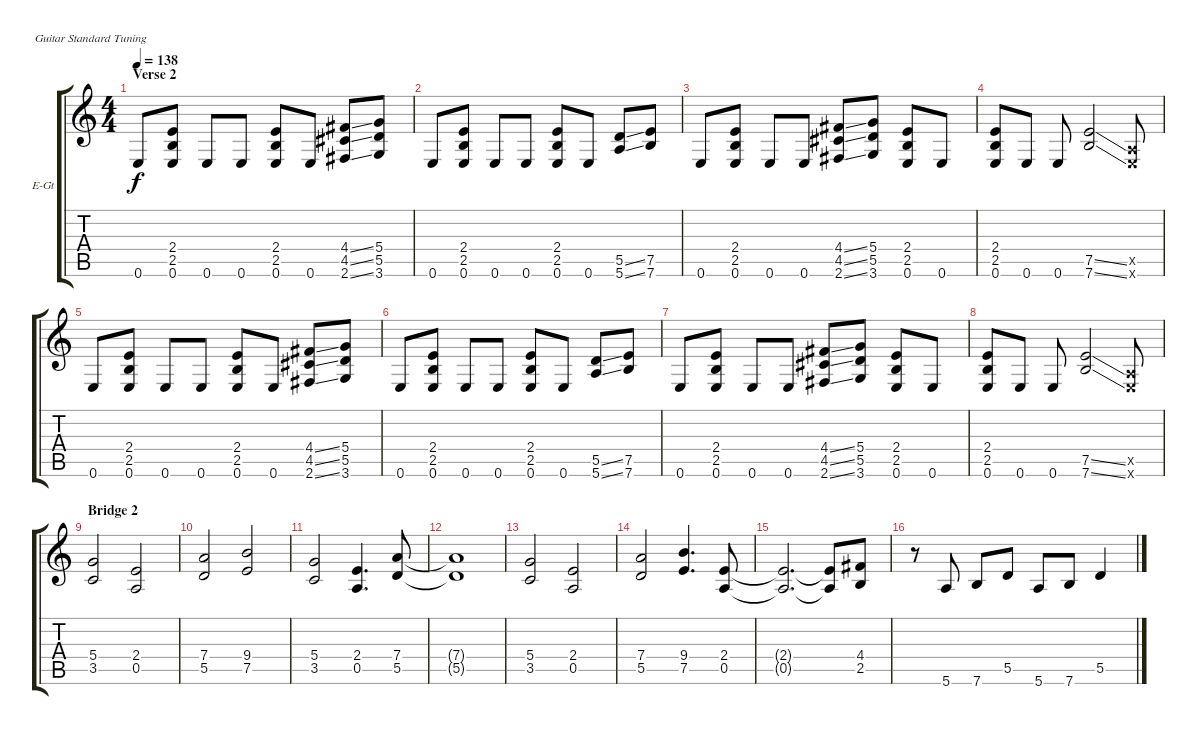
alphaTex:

\bracketExtendMode groupsimilarinstruments
\firstSystemTrackNameOrientation horizontal
\otherSystemsTrackNameOrientation horizontal
\track ("Bolshakov" "E-Gt") {instrument overdrivenguitar}
\staff {score tabs}
\tuning (E4 B3 G3 D3 A2 E2)
\ts (4 4)
\section ("" "Verse 2")
\tempo 138
\clef g2
\ks c
0.6.8{dy f} (2.4 2.5 0.6).8 0.6.8 0.6.8 (2.4 2.5 0.6).8 0.6.8 (4.4{ss} 4.5{ss} 2.6{ss}).8 (5.4 5.5 3.6).8 |
0.6.8 (2.4 2.5 0.6).8 0.6.8 0.6.8 (2.4 2.5 0.6).8 0.6.8 (5.5{ss} 5.6{ss}).8 (7.5 7.6).8 |
0.6.8 (2.4 2.5 0.6).8 0.6.8 0.6.8 (4.4{ss} 4.5{ss} 2.6{ss}).8 (5.4 5.5 3.6).8 (2.4 2.5 0.6).8 0.6.8 |
(2.4 2.5 0.6).8 0.6.8 0.6.8 (7.5{ss} 7.6{ss}).2 (0.5{x} 0.6{x}).8 |
0.6.8 (2.4 2.5 0.6).8 0.6.8 0.6.8 (2.4 2.5 0.6).8 0.6.8 (4.4{ss} 4.5{ss} 2.6{ss}).8 (5.4 5.5 3.6).8 |
0.6.8 (2.4 2.5 0.6).8 0.6.8 0.6.8 (2.4 2.5 0.6).8 0.6.8 (5.5{ss} 5.6{ss}).8 (7.5 7.6).8 |
0.6.8 (2.4 2.5 0.6).8 0.6.8 0.6.8 (4.4{ss} 4.5{ss} 2.6{ss}).8 (5.4 5.5 3.6).8 (2.4 2.5 0.6).8 0.6.8 |
(2.4 2.5 0.6).8 0.6.8 0.6.8 (7.5{ss} 7.6{ss}).2 (0.5{x} 0.6{x}).8 |
\section ("" "Bridge 2")
(5.4 3.5).2 (2.4 0.5).2 |
(7.4 5.5).2 (9.4 7.5).2 |
(5.4 3.5).2 (2.4 0.5).4{d} (7.4 5.5).8 |
(7.4{t} 5.5{t}).1 |
(5.4 3.5).2 (2.4 0.5).2 |
(7.4 5.5).2 (9.4 7.5).4{d} (2.4 0.5).8 |
(2.4{t} 0.5{t}).2{d} (2.4{t} 0.5{t}).8 (4.4 2.5).8 |
r.8 5.6.8 7.6.8 5.5.8 5.6.8 7.6.8 5.5.4
